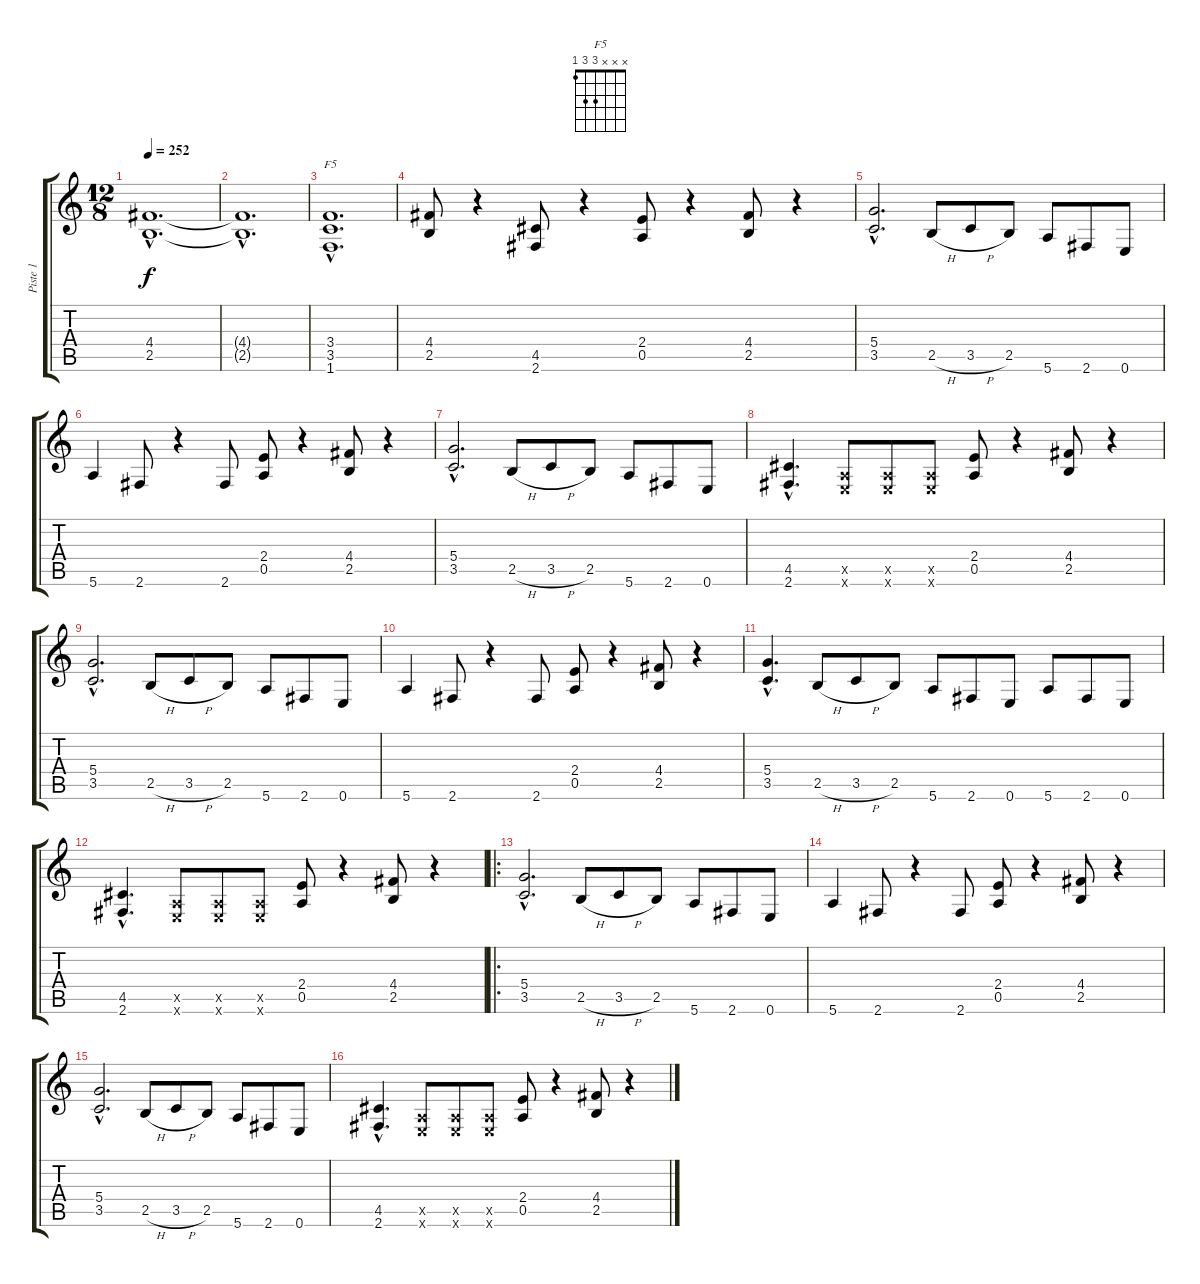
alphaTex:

\track ("Piste 1" "Piste 1") {instrument distortionguitar}
\staff {score tabs}
\tuning (E4 B3 G3 D3 A2 E2) {hide}
\chord ("F5" x x x 3 3 1)
\ts (12 8)
\tempo 252
\clef g2
\ks c
(4.4{hac} 2.5{hac}).1{d dy f} |
(4.4{hac t} 2.5{hac t}).1{d} |
(3.4{hac} 3.5{hac} 1.6{hac}).1{d ch "F5"} |
(4.4 2.5).8 r.4 (4.5 2.6).8 r.4 (2.4 0.5).8 r.4 (4.4 2.5).8 r.4 |
(5.4{hac} 3.5{hac}).2{d} 2.5{h}.8 3.5{h}.8 2.5.8 5.6.8 2.6.8 0.6.8 |
5.6.4 2.6.8 r.4 2.6.8 (2.4 0.5).8 r.4 (4.4 2.5).8 r.4 |
(5.4{hac} 3.5{hac}).2{d} 2.5{h}.8 3.5{h}.8 2.5.8 5.6.8 2.6.8 0.6.8 |
(4.5{hac} 2.6{hac}).4{d} (0.5{x} 0.6{x}).8 (0.5{x} 0.6{x}).8 (0.5{x} 0.6{x}).8 (2.4 0.5).8 r.4 (4.4 2.5).8 r.4 |
(5.4{hac} 3.5{hac}).2{d} 2.5{h}.8 3.5{h}.8 2.5.8 5.6.8 2.6.8 0.6.8 |
5.6.4 2.6.8 r.4 2.6.8 (2.4 0.5).8 r.4 (4.4 2.5).8 r.4 |
(5.4{hac} 3.5{hac}).4{d} 2.5{h}.8 3.5{h}.8 2.5.8 5.6.8 2.6.8 0.6.8 5.6.8 2.6.8 0.6.8 |
(4.5{hac} 2.6{hac}).4{d} (0.5{x} 0.6{x}).8 (0.5{x} 0.6{x}).8 (0.5{x} 0.6{x}).8 (2.4 0.5).8 r.4 (4.4 2.5).8 r.4 |
\ro
(5.4{hac} 3.5{hac}).2{d} 2.5{h}.8 3.5{h}.8 2.5.8 5.6.8 2.6.8 0.6.8 |
5.6.4 2.6.8 r.4 2.6.8 (2.4 0.5).8 r.4 (4.4 2.5).8 r.4 |
(5.4{hac} 3.5{hac}).2{d} 2.5{h}.8 3.5{h}.8 2.5.8 5.6.8 2.6.8 0.6.8 |
(4.5{hac} 2.6{hac}).4{d} (0.5{x} 0.6{x}).8 (0.5{x} 0.6{x}).8 (0.5{x} 0.6{x}).8 (2.4 0.5).8 r.4 (4.4 2.5).8 r.4
